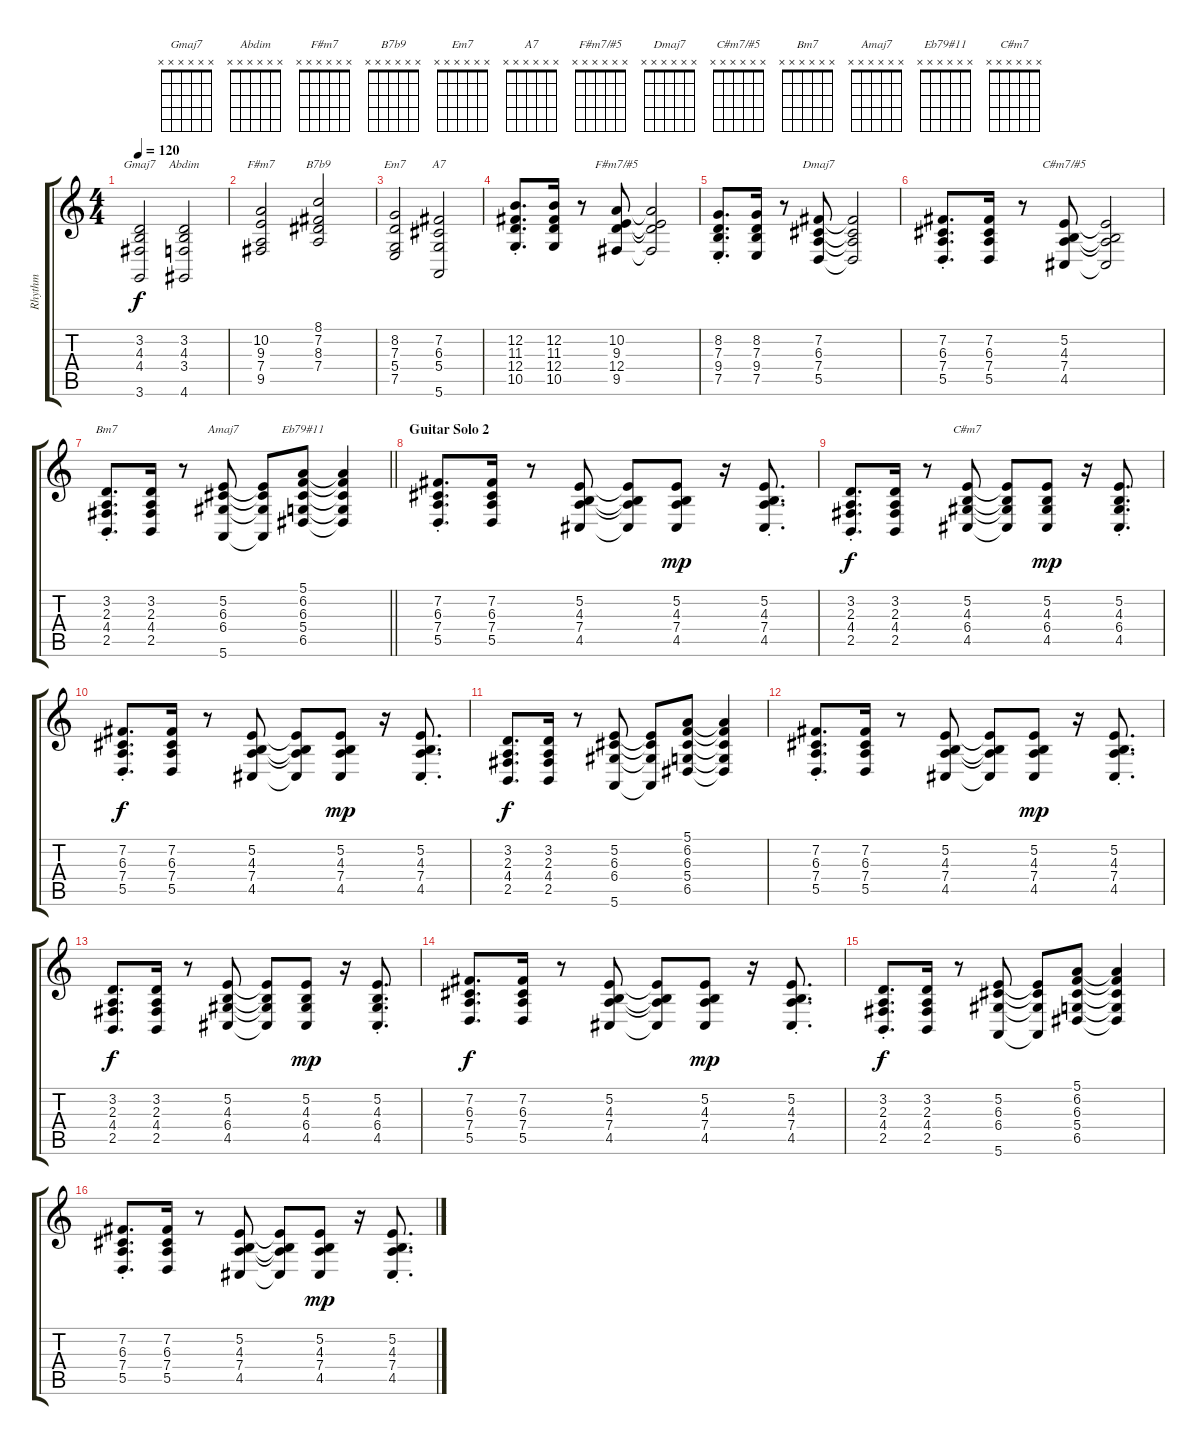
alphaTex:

\track ("Rhythm " "Rhythm ") {instrument electricpiano1}
\staff {score tabs}
\tuning (E4 B3 G3 D3 A2 E2) {hide}
\chord ("Gmaj7" x x x x x x)
\chord ("Abdim" x x x x x x)
\chord ("F#m7" x x x x x x)
\chord ("B7b9" x x x x x x)
\chord ("Em7" x x x x x x)
\chord ("A7" x x x x x x)
\chord ("F#m7/#5" x x x x x x)
\chord ("Dmaj7" x x x x x x)
\chord ("C#m7/#5" x x x x x x)
\chord ("Bm7" x x x x x x)
\chord ("Amaj7" x x x x x x)
\chord ("Eb79#11" x x x x x x)
\chord ("C#m7" x x x x x x)
\ts (4 4)
\tempo 120
\clef g2
\ks c
(3.2 4.3 4.4 3.6).2{ch "Gmaj7" dy f} (3.2 4.3 3.4 4.6).2{ch "Abdim"} |
(10.2 9.3 7.4 9.5).2{ch "F#m7"} (8.1 7.2 8.3 7.4).2{ch "B7b9"} |
(8.2 7.3 5.4 7.5).2{ch "Em7"} (7.2 6.3 5.4 5.6).2{ch "A7"} |
(12.2{st} 11.3{st} 12.4{st} 10.5{st}).8{d} (12.2 11.3 12.4 10.5).16 r.8 (10.2 9.3 12.4 9.5).8{ch "F#m7/#5"} (10.2{t} 9.3{t} 12.4{t} 9.5{t}).2 |
(8.2{st} 7.3{st} 9.4{st} 7.5{st}).8{d} (8.2 7.3 9.4 7.5).16 r.8 (7.2 6.3 7.4 5.5).8{ch "Dmaj7"} (7.2{t} 6.3{t} 7.4{t} 5.5{t}).2 |
(7.2{st} 6.3{st} 7.4{st} 5.5{st}).8{d} (7.2 6.3 7.4 5.5).16 r.8 (5.2 4.3 7.4 4.5).8{ch "C#m7/#5"} (5.2{t} 4.3{t} 7.4{t} 4.5{t}).2 |
\barLineRight lightlight
(3.2{st} 2.3{st} 4.4{st} 2.5{st}).8{d ch "Bm7"} (3.2 2.3 4.4 2.5).16 r.8 (5.2 6.3 6.4 5.6).8{ch "Amaj7"} (5.2{t} 6.3{t} 6.4{t} 5.6{t}).8 (5.1 6.2 6.3 5.4 6.5).8{ch "Eb79#11"} (5.1{t} 6.2{t} 6.3{t} 5.4{t} 6.5{t}).4 |
\section ("" "Guitar Solo 2")
(7.2{st} 6.3{st} 7.4{st} 5.5{st}).8{d} (7.2 6.3 7.4 5.5).16 r.8 (5.2 4.3 7.4 4.5).8 (5.2{t} 4.3{t} 7.4{t} 4.5{t}).8 (5.2 4.3 7.4 4.5).8{dy mp} r.16 (5.2{st} 4.3{st} 7.4{st} 4.5{st}).8{d} |
(3.2{st} 2.3{st} 4.4{st} 2.5{st}).8{d dy f} (3.2 2.3 4.4 2.5).16 r.8 (5.2 4.3 6.4 4.5).8{ch "C#m7"} (5.2{t} 4.3{t} 6.4{t} 4.5{t}).8 (5.2 4.3 6.4 4.5).8{dy mp} r.16 (5.2{st} 4.3{st} 6.4{st} 4.5{st}).8{d} |
(7.2{st} 6.3{st} 7.4{st} 5.5{st}).8{d dy f} (7.2 6.3 7.4 5.5).16 r.8 (5.2 4.3 7.4 4.5).8 (5.2{t} 4.3{t} 7.4{t} 4.5{t}).8 (5.2 4.3 7.4 4.5).8{dy mp} r.16 (5.2{st} 4.3{st} 7.4{st} 4.5{st}).8{d} |
(3.2 2.3 4.4 2.5).8{d dy f} (3.2 2.3 4.4 2.5).16 r.8 (5.2 6.3 6.4 5.6).8 (5.2{t} 6.3{t} 6.4{t} 5.6{t}).8 (5.1 6.2 6.3 5.4 6.5).8 (5.1{t} 6.2{t} 6.3{t} 5.4{t} 6.5{t}).4 |
(7.2{st} 6.3{st} 7.4{st} 5.5{st}).8{d} (7.2 6.3 7.4 5.5).16 r.8 (5.2 4.3 7.4 4.5).8 (5.2{t} 4.3{t} 7.4{t} 4.5{t}).8 (5.2 4.3 7.4 4.5).8{dy mp} r.16 (5.2{st} 4.3{st} 7.4{st} 4.5{st}).8{d} |
(3.2 2.3 4.4 2.5).8{d dy f} (3.2 2.3 4.4 2.5).16 r.8 (5.2 4.3 6.4 4.5).8 (5.2{t} 4.3{t} 6.4{t} 4.5{t}).8 (5.2 4.3 6.4 4.5).8{dy mp} r.16 (5.2{st} 4.3{st} 6.4{st} 4.5{st}).8{d} |
(7.2 6.3 7.4 5.5).8{d dy f} (7.2 6.3 7.4 5.5).16 r.8 (5.2 4.3 7.4 4.5).8 (5.2{t} 4.3{t} 7.4{t} 4.5{t}).8 (5.2 4.3 7.4 4.5).8{dy mp} r.16 (5.2{st} 4.3{st} 7.4{st} 4.5{st}).8{d} |
(3.2{st} 2.3{st} 4.4{st} 2.5{st}).8{d dy f} (3.2 2.3 4.4 2.5).16 r.8 (5.2 6.3 6.4 5.6).8 (5.2{t} 6.3{t} 6.4{t} 5.6{t}).8 (5.1 6.2 6.3 5.4 6.5).8 (5.1{t} 6.2{t} 6.3{t} 5.4{t} 6.5{t}).4 |
(7.2{st} 6.3{st} 7.4{st} 5.5{st}).8{d} (7.2 6.3 7.4 5.5).16 r.8 (5.2 4.3 7.4 4.5).8 (5.2{t} 4.3{t} 7.4{t} 4.5{t}).8 (5.2 4.3 7.4 4.5).8{dy mp} r.16 (5.2{st} 4.3{st} 7.4{st} 4.5{st}).8{d}
